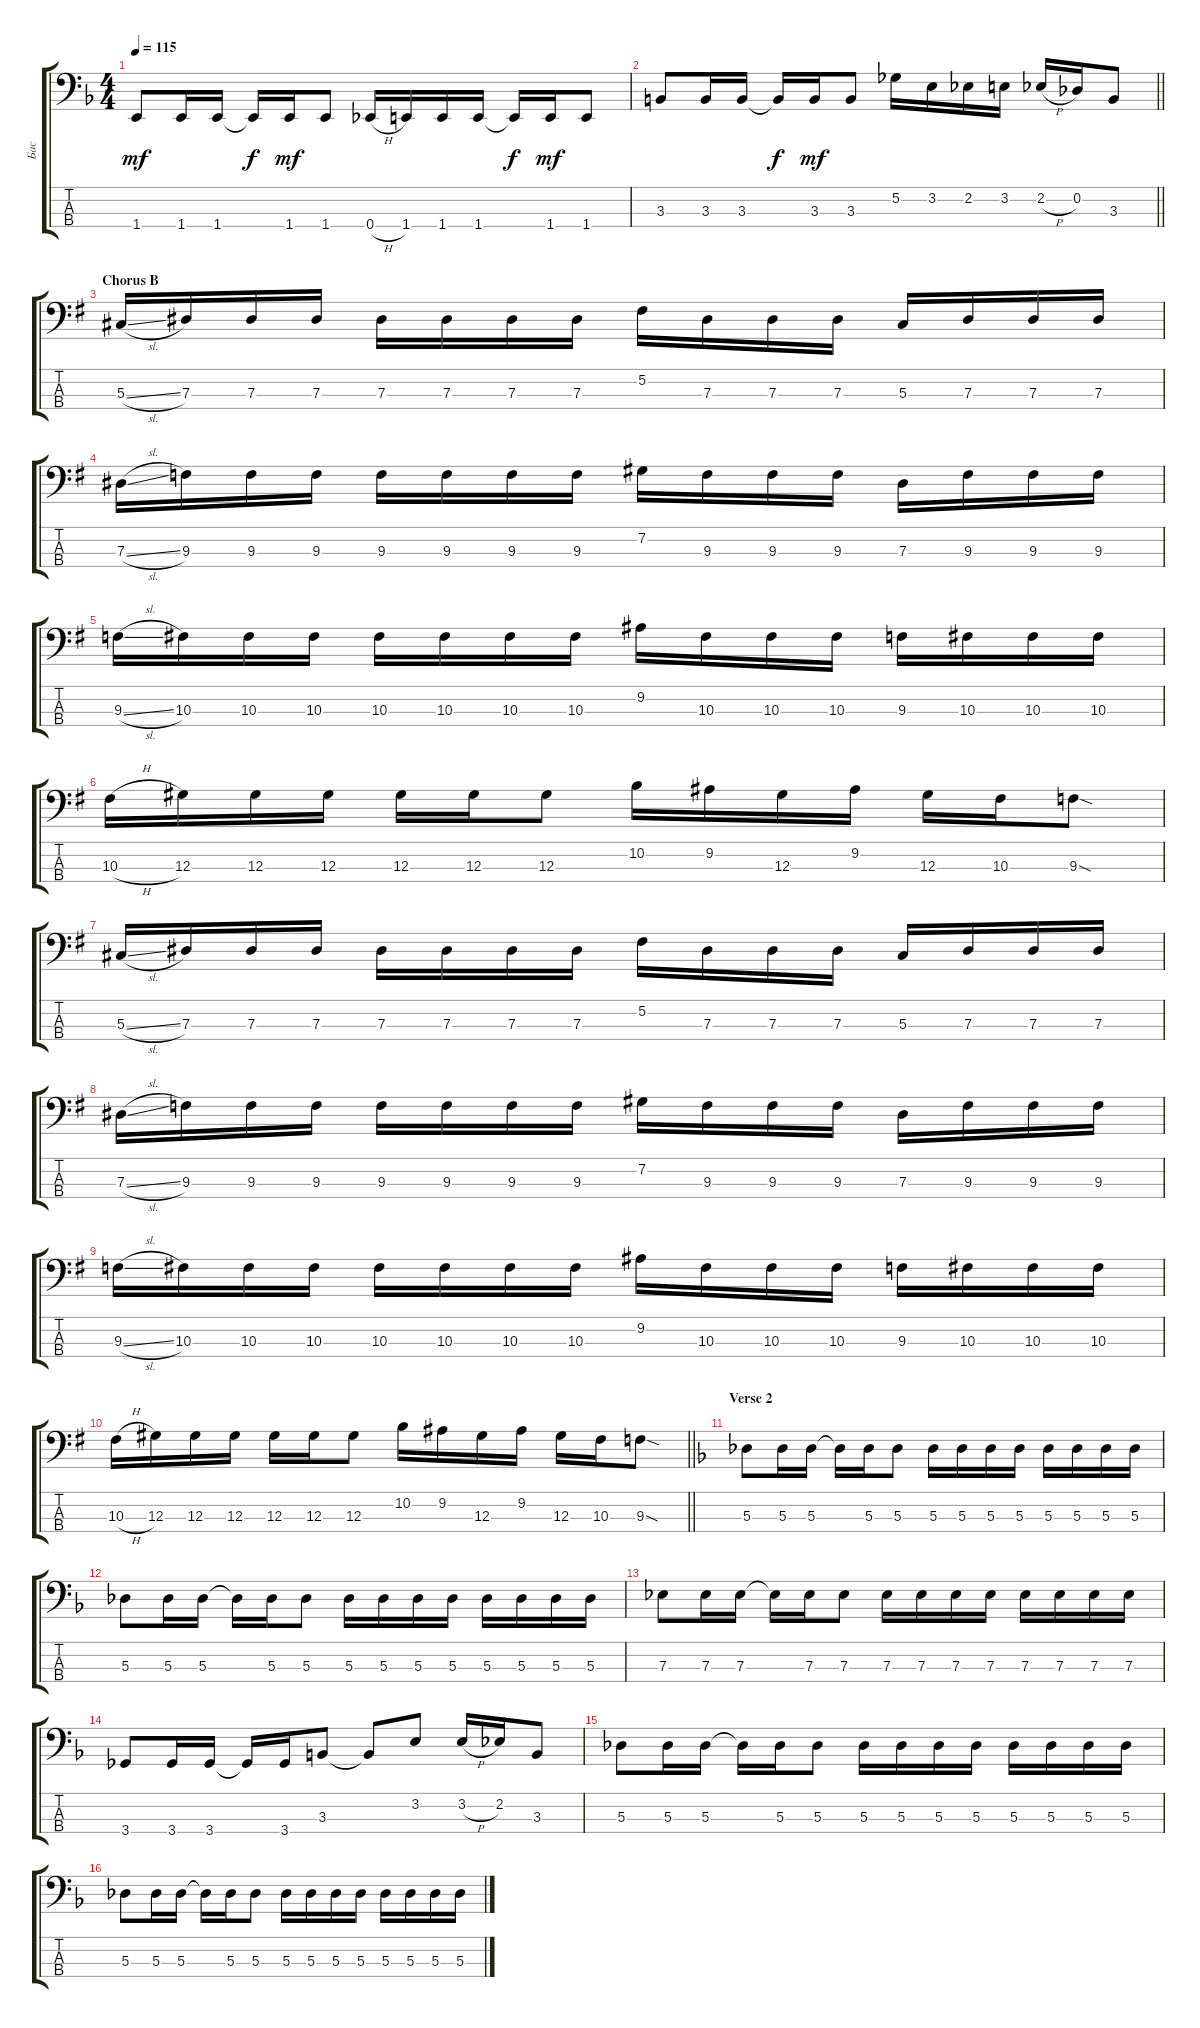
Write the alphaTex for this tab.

\track ("Бас" "Бас") {instrument electricbassfinger}
\staff {score tabs}
\tuning (Gb2 Db2 Ab1 Eb1) {hide}
\ts (4 4)
\tempo 115
\clef f4
\ks dminor
1.4.8{dy mf} 1.4.16 1.4.16 1.4{t}.16{dy f} 1.4.16{dy mf} 1.4.8 0.4{h}.16 1.4.16 1.4.16 1.4.16 1.4{t}.16{dy f} 1.4.16{dy mf} 1.4.8 |
\barLineRight lightlight
3.3.8 3.3.16 3.3.16 3.3{t}.16{dy f} 3.3.16{dy mf} 3.3.8 5.2.16 3.2.16 2.2.16 3.2.16 2.2{h}.16 0.2.16 3.3.8 |
\section ("" "Chorus B")
\ks eminor
5.3{sl}.16 7.3.16 7.3.16 7.3.16 7.3.16 7.3.16 7.3.16 7.3.16 5.2.16 7.3.16 7.3.16 7.3.16 5.3.16 7.3.16 7.3.16 7.3.16 |
7.3{sl}.16 9.3.16 9.3.16 9.3.16 9.3.16 9.3.16 9.3.16 9.3.16 7.2.16 9.3.16 9.3.16 9.3.16 7.3.16 9.3.16 9.3.16 9.3.16 |
9.3{sl}.16 10.3.16 10.3.16 10.3.16 10.3.16 10.3.16 10.3.16 10.3.16 9.2.16 10.3.16 10.3.16 10.3.16 9.3.16 10.3.16 10.3.16 10.3.16 |
10.3{h}.16 12.3.16 12.3.16 12.3.16 12.3.16 12.3.16 12.3.8 10.2.16 9.2.16 12.3.16 9.2.16 12.3.16 10.3.16 9.3{sod}.8 |
5.3{sl}.16 7.3.16 7.3.16 7.3.16 7.3.16 7.3.16 7.3.16 7.3.16 5.2.16 7.3.16 7.3.16 7.3.16 5.3.16 7.3.16 7.3.16 7.3.16 |
7.3{sl}.16 9.3.16 9.3.16 9.3.16 9.3.16 9.3.16 9.3.16 9.3.16 7.2.16 9.3.16 9.3.16 9.3.16 7.3.16 9.3.16 9.3.16 9.3.16 |
9.3{sl}.16 10.3.16 10.3.16 10.3.16 10.3.16 10.3.16 10.3.16 10.3.16 9.2.16 10.3.16 10.3.16 10.3.16 9.3.16 10.3.16 10.3.16 10.3.16 |
\barLineRight lightlight
10.3{h}.16 12.3.16 12.3.16 12.3.16 12.3.16 12.3.16 12.3.8 10.2.16 9.2.16 12.3.16 9.2.16 12.3.16 10.3.16 9.3{sod}.8 |
\section ("" "Verse 2")
\ks dminor
5.3.8 5.3.16 5.3.16 5.3{t}.16 5.3.16 5.3.8 5.3.16 5.3.16 5.3.16 5.3.16 5.3.16 5.3.16 5.3.16 5.3.16 |
5.3.8 5.3.16 5.3.16 5.3{t}.16 5.3.16 5.3.8 5.3.16 5.3.16 5.3.16 5.3.16 5.3.16 5.3.16 5.3.16 5.3.16 |
7.3.8 7.3.16 7.3.16 7.3{t}.16 7.3.16 7.3.8 7.3.16 7.3.16 7.3.16 7.3.16 7.3.16 7.3.16 7.3.16 7.3.16 |
3.4.8 3.4.16 3.4.16 3.4{t}.16 3.4.16 3.3.8 3.3{t}.8 3.2.8 3.2{h}.16 2.2.16 3.3.8 |
5.3.8 5.3.16 5.3.16 5.3{t}.16 5.3.16 5.3.8 5.3.16 5.3.16 5.3.16 5.3.16 5.3.16 5.3.16 5.3.16 5.3.16 |
5.3.8 5.3.16 5.3.16 5.3{t}.16 5.3.16 5.3.8 5.3.16 5.3.16 5.3.16 5.3.16 5.3.16 5.3.16 5.3.16 5.3.16
